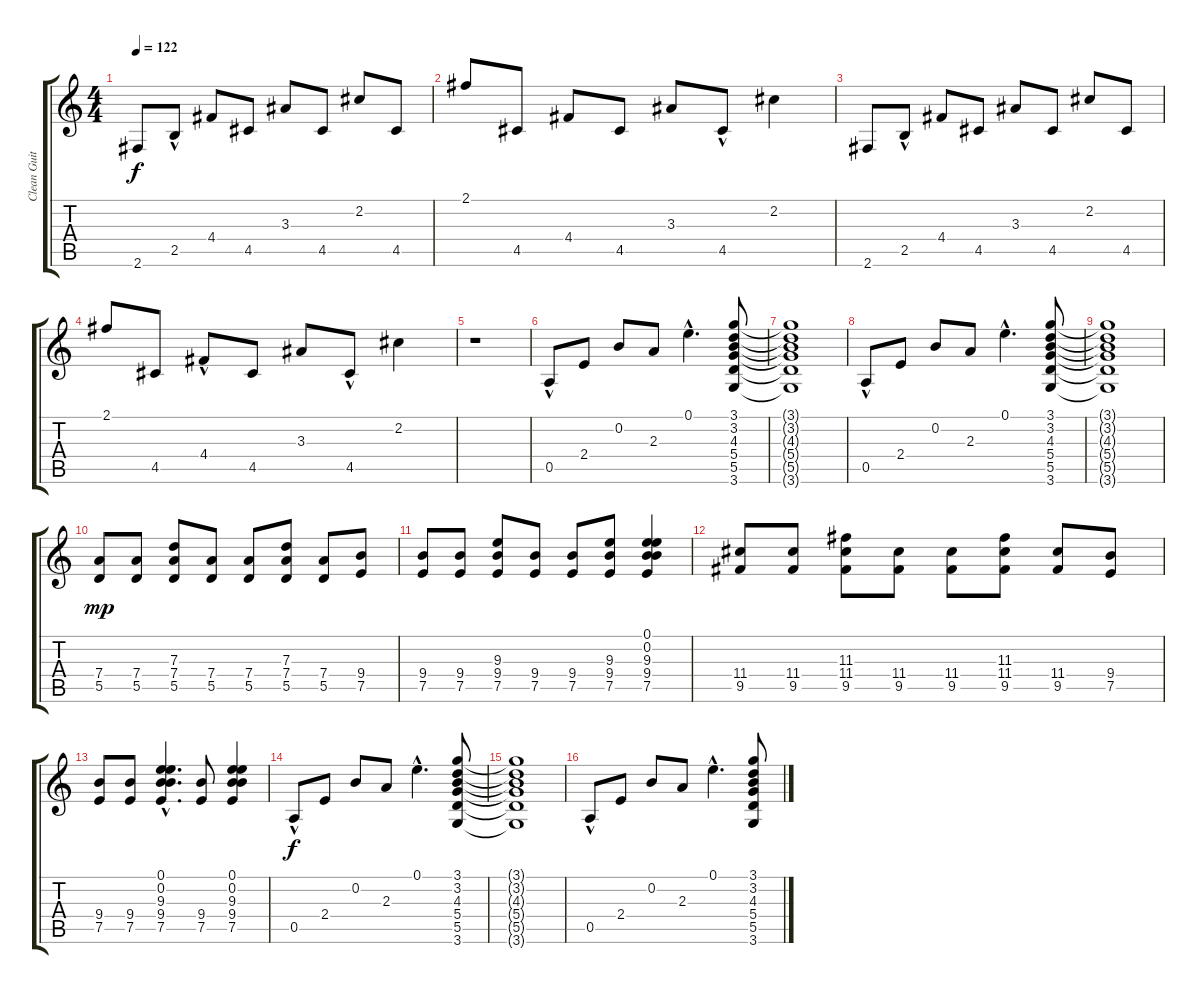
\track ("Clean Guitar" "Clean Guit") {instrument electricguitarclean}
\staff {score tabs}
\tuning (E4 B3 G3 D3 A2 E2) {hide}
\ts (4 4)
\tempo 122
\clef g2
\ks c
2.6.8{dy f balance 14 instrument electricguitarjazz} 2.5{hac}.8{balance 4} 4.4.8{balance 4} 4.5.8{balance 5} 3.3.8{balance 6} 4.5.8{balance 6} 2.2.8{balance 7} 4.5.8{balance 8} |
2.1.8{balance 9 instrument electricguitarjazz} 4.5.8{balance 9} 4.4.8{balance 10} 4.5.8{balance 11} 3.3.8{balance 11} 4.5{hac}.8{balance 12} 2.2.4{balance 13} |
2.6.8{balance 14 instrument electricguitarjazz} 2.5{hac}.8{balance 4} 4.4.8{balance 4} 4.5.8{balance 5} 3.3.8{balance 6} 4.5.8{balance 6} 2.2.8{balance 7} 4.5.8{balance 8} |
2.1.8{balance 9 instrument electricguitarjazz} 4.5.8{balance 9} 4.4{hac}.8{balance 10} 4.5.8{balance 11} 3.3.8{balance 11} 4.5{hac}.8{balance 12} 2.2.4{balance 13} |
r.1{volume 14 balance 7 instrument electricguitarclean} |
0.5{hac}.8 2.4.8 0.2.8 2.3.8 0.1{hac}.4{d} (3.1 3.2 4.3 5.4 5.5 3.6).8 |
(3.1{t} 3.2{t} 4.3{t} 5.4{t} 5.5{t} 3.6{t}).1 |
0.5{hac}.8 2.4.8 0.2.8 2.3.8 0.1{hac}.4{d} (3.1 3.2 4.3 5.4 5.5 3.6).8 |
(3.1{t} 3.2{t} 4.3{t} 5.4{t} 5.5{t} 3.6{t}).1 |
(7.4 5.5).8{dy mp} (7.4 5.5).8 (7.3 7.4 5.5).8 (7.4 5.5).8 (7.4 5.5).8 (7.3 7.4 5.5).8 (7.4 5.5).8 (9.4 7.5).8 |
(9.4 7.5).8 (9.4 7.5).8 (9.3 9.4 7.5).8 (9.4 7.5).8 (9.4 7.5).8 (9.3 9.4 7.5).8 (0.1 0.2 9.3 9.4 7.5).4 |
(11.4 9.5).8 (11.4 9.5).8 (11.3 11.4 9.5).8 (11.4 9.5).8 (11.4 9.5).8 (11.3 11.4 9.5).8 (11.4 9.5).8 (9.4 7.5).8 |
(9.4 7.5).8 (9.4 7.5).8 (0.1{hac} 0.2{hac} 9.3{hac} 9.4{hac} 7.5{hac}).4{d} (9.4 7.5).8 (0.1 0.2 9.3 9.4 7.5).4 |
0.5{hac}.8{dy f} 2.4.8 0.2.8 2.3.8 0.1{hac}.4{d} (3.1 3.2 4.3 5.4 5.5 3.6).8 |
(3.1{t} 3.2{t} 4.3{t} 5.4{t} 5.5{t} 3.6{t}).1 |
0.5{hac}.8 2.4.8 0.2.8 2.3.8 0.1{hac}.4{d} (3.1 3.2 4.3 5.4 5.5 3.6).8
